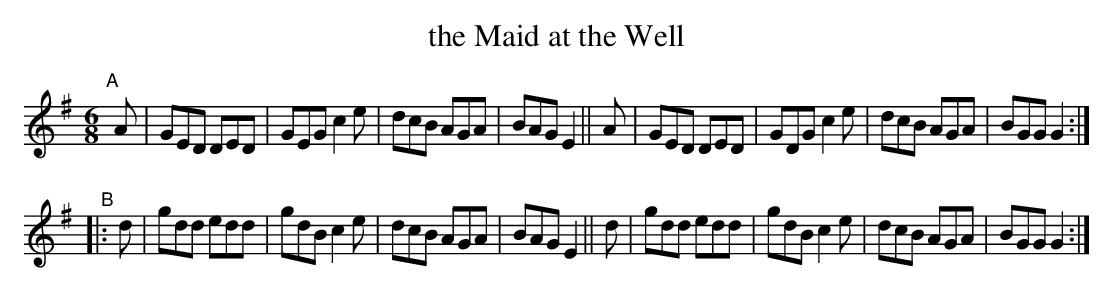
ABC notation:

X:1
T: the Maid at the Well
M: 6/8
L: 1/8
K: G
"^A"\
[|]A | GED DED | GEG c2e | dcB AGA | BAG E2 \
|| A | GED DED | GDG c2e | dcB AGA | BGG G2 :|
"^B"\
|: d | gdd edd | gdB c2e | dcB AGA | BAG E2 \
|| d | gdd edd | gdB c2e | dcB AGA | BGG G2 :|
